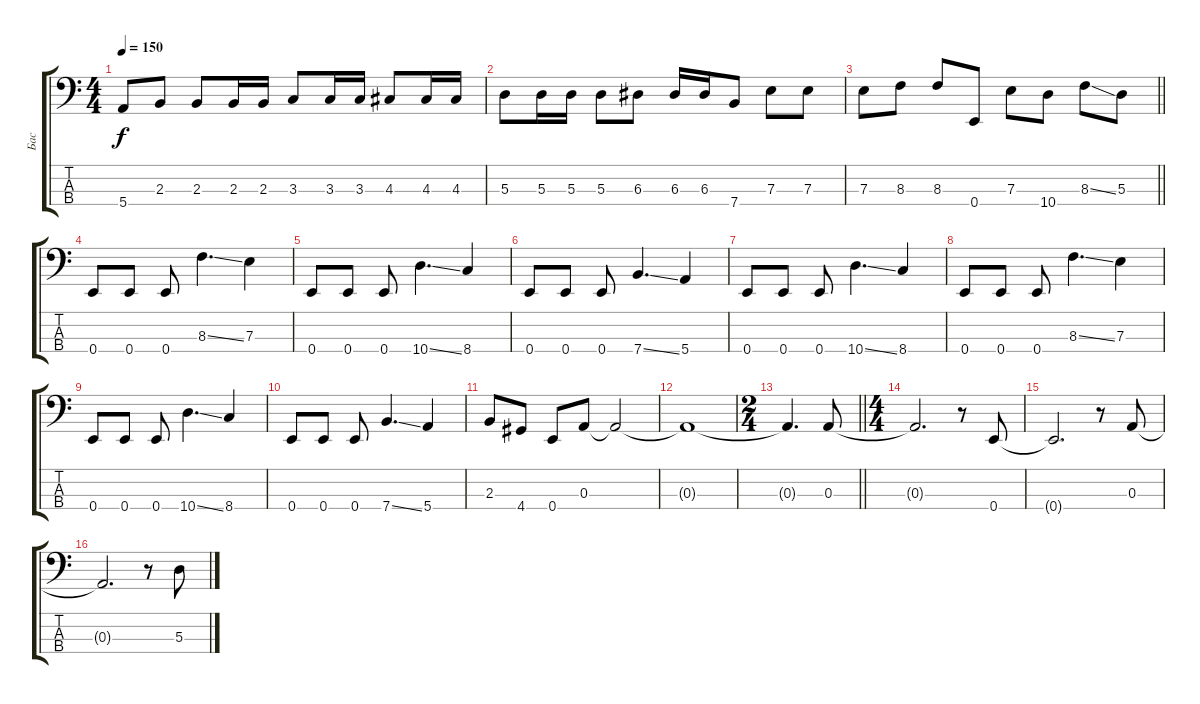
\track ("Бас" "Бас") {instrument electricbasspick}
\staff {score tabs}
\tuning (G2 D2 A1 E1) {hide}
\ts (4 4)
\tempo 150
\clef f4
\ks c
5.4.8{dy f} 2.3.8 2.3.8 2.3.16 2.3.16 3.3.8 3.3.16 3.3.16 4.3.8 4.3.16 4.3.16 |
5.3.8 5.3.16 5.3.16 5.3.8 6.3.8 6.3.16 6.3.16 7.4.8 7.3.8 7.3.8 |
\barLineRight lightlight
7.3.8 8.3.8 8.3.8 0.4.8 7.3.8 10.4.8 8.3{ss}.8 5.3.8 |
0.4.8 0.4.8 0.4.8 8.3{ss}.4{d} 7.3.4 |
0.4.8 0.4.8 0.4.8 10.4{ss}.4{d} 8.4.4 |
0.4.8 0.4.8 0.4.8 7.4{ss}.4{d} 5.4.4 |
0.4.8 0.4.8 0.4.8 10.4{ss}.4{d} 8.4.4 |
0.4.8 0.4.8 0.4.8 8.3{ss}.4{d} 7.3.4 |
0.4.8 0.4.8 0.4.8 10.4{ss}.4{d} 8.4.4 |
0.4.8 0.4.8 0.4.8 7.4{ss}.4{d} 5.4.4 |
2.3.8 4.4.8 0.4.8 0.3.8 0.3{t}.2 |
0.3{t}.1 |
\ts (2 4)
\barLineRight lightlight
0.3{t}.4{d} 0.3.8 |
\ts (4 4)
0.3{t}.2{d} r.8 0.4.8 |
0.4{t}.2{d} r.8 0.3.8 |
0.3{t}.2{d} r.8 5.3.8
